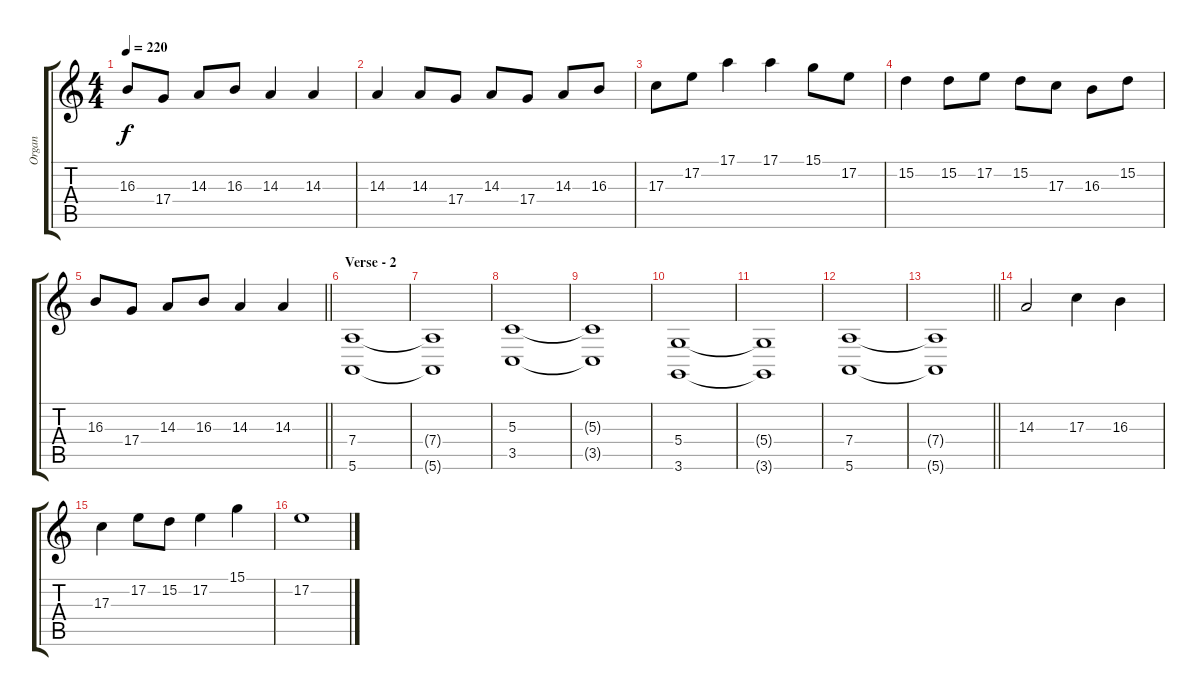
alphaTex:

\track ("Organ" "Organ") {instrument harmonica}
\staff {score tabs}
\tuning (E4 B3 G3 D3 A2 E2) {hide}
\ts (4 4)
\tempo 220
\clef g2
\ks c
16.3.8{dy f} 17.4.8 14.3.8 16.3.8 14.3.4 14.3.4 |
14.3.4 14.3.8 17.4.8 14.3.8 17.4.8 14.3.8 16.3.8 |
17.3.8 17.2.8 17.1.4 17.1.4 15.1.8 17.2.8 |
15.2.4 15.2.8 17.2.8 15.2.8 17.3.8 16.3.8 15.2.8 |
\barLineRight lightlight
16.3.8 17.4.8 14.3.8 16.3.8 14.3.4 14.3.4 |
\section ("" "Verse - 2")
(7.4 5.6).1{volume 10 balance 8 instrument synthstrings1} |
(7.4{t} 5.6{t}).1 |
(5.3 3.5).1 |
(5.3{t} 3.5{t}).1 |
(5.4 3.6).1 |
(5.4{t} 3.6{t}).1 |
(7.4 5.6).1 |
\barLineRight lightlight
(7.4{t} 5.6{t}).1 |
14.3.2{volume 16 instrument tenorsax} 17.3.4 16.3.4 |
17.3.4 17.2.8 15.2.8 17.2.4 15.1.4 |
17.2.1
